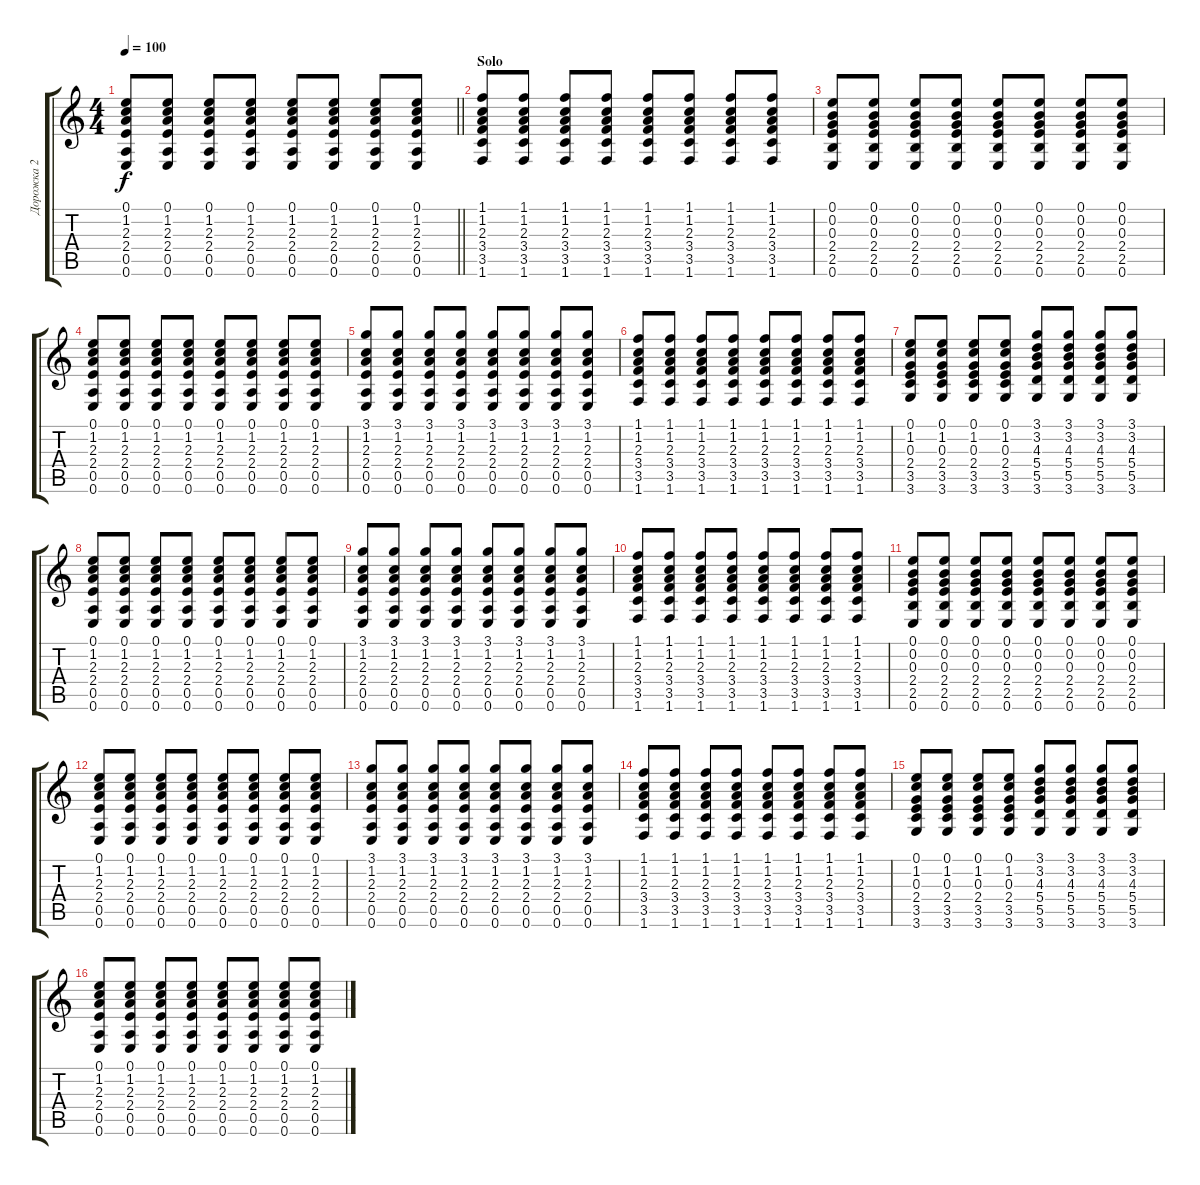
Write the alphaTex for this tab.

\track ("Дорожка 2" "Дорожка 2") {instrument acousticguitarnylon}
\staff {score tabs}
\tuning (E4 B3 G3 D3 A2 E2) {hide}
\ts (4 4)
\tempo 100
\clef g2
\barLineRight lightlight
\ks c
(0.1 1.2 2.3 2.4 0.5 0.6).8{dy f} (0.1 1.2 2.3 2.4 0.5 0.6).8 (0.1 1.2 2.3 2.4 0.5 0.6).8 (0.1 1.2 2.3 2.4 0.5 0.6).8 (0.1 1.2 2.3 2.4 0.5 0.6).8 (0.1 1.2 2.3 2.4 0.5 0.6).8 (0.1 1.2 2.3 2.4 0.5 0.6).8 (0.1 1.2 2.3 2.4 0.5 0.6).8 |
\section ("" "Solo")
(1.1 1.2 2.3 3.4 3.5 1.6).8 (1.1 1.2 2.3 3.4 3.5 1.6).8 (1.1 1.2 2.3 3.4 3.5 1.6).8 (1.1 1.2 2.3 3.4 3.5 1.6).8 (1.1 1.2 2.3 3.4 3.5 1.6).8 (1.1 1.2 2.3 3.4 3.5 1.6).8 (1.1 1.2 2.3 3.4 3.5 1.6).8 (1.1 1.2 2.3 3.4 3.5 1.6).8 |
(0.1 0.2 0.3 2.4 2.5 0.6).8 (0.1 0.2 0.3 2.4 2.5 0.6).8 (0.1 0.2 0.3 2.4 2.5 0.6).8 (0.1 0.2 0.3 2.4 2.5 0.6).8 (0.1 0.2 0.3 2.4 2.5 0.6).8 (0.1 0.2 0.3 2.4 2.5 0.6).8 (0.1 0.2 0.3 2.4 2.5 0.6).8 (0.1 0.2 0.3 2.4 2.5 0.6).8 |
(0.1 1.2 2.3 2.4 0.5 0.6).8 (0.1 1.2 2.3 2.4 0.5 0.6).8 (0.1 1.2 2.3 2.4 0.5 0.6).8 (0.1 1.2 2.3 2.4 0.5 0.6).8 (0.1 1.2 2.3 2.4 0.5 0.6).8 (0.1 1.2 2.3 2.4 0.5 0.6).8 (0.1 1.2 2.3 2.4 0.5 0.6).8 (0.1 1.2 2.3 2.4 0.5 0.6).8 |
(3.1 1.2 2.3 2.4 0.5 0.6).8 (3.1 1.2 2.3 2.4 0.5 0.6).8 (3.1 1.2 2.3 2.4 0.5 0.6).8 (3.1 1.2 2.3 2.4 0.5 0.6).8 (3.1 1.2 2.3 2.4 0.5 0.6).8 (3.1 1.2 2.3 2.4 0.5 0.6).8 (3.1 1.2 2.3 2.4 0.5 0.6).8 (3.1 1.2 2.3 2.4 0.5 0.6).8 |
(1.1 1.2 2.3 3.4 3.5 1.6).8 (1.1 1.2 2.3 3.4 3.5 1.6).8 (1.1 1.2 2.3 3.4 3.5 1.6).8 (1.1 1.2 2.3 3.4 3.5 1.6).8 (1.1 1.2 2.3 3.4 3.5 1.6).8 (1.1 1.2 2.3 3.4 3.5 1.6).8 (1.1 1.2 2.3 3.4 3.5 1.6).8 (1.1 1.2 2.3 3.4 3.5 1.6).8 |
(0.1 1.2 0.3 2.4 3.5 3.6).8 (0.1 1.2 0.3 2.4 3.5 3.6).8 (0.1 1.2 0.3 2.4 3.5 3.6).8 (0.1 1.2 0.3 2.4 3.5 3.6).8 (3.1 3.2 4.3 5.4 5.5 3.6).8 (3.1 3.2 4.3 5.4 5.5 3.6).8 (3.1 3.2 4.3 5.4 5.5 3.6).8 (3.1 3.2 4.3 5.4 5.5 3.6).8 |
(0.1 1.2 2.3 2.4 0.5 0.6).8 (0.1 1.2 2.3 2.4 0.5 0.6).8 (0.1 1.2 2.3 2.4 0.5 0.6).8 (0.1 1.2 2.3 2.4 0.5 0.6).8 (0.1 1.2 2.3 2.4 0.5 0.6).8 (0.1 1.2 2.3 2.4 0.5 0.6).8 (0.1 1.2 2.3 2.4 0.5 0.6).8 (0.1 1.2 2.3 2.4 0.5 0.6).8 |
(3.1 1.2 2.3 2.4 0.5 0.6).8 (3.1 1.2 2.3 2.4 0.5 0.6).8 (3.1 1.2 2.3 2.4 0.5 0.6).8 (3.1 1.2 2.3 2.4 0.5 0.6).8 (3.1 1.2 2.3 2.4 0.5 0.6).8 (3.1 1.2 2.3 2.4 0.5 0.6).8 (3.1 1.2 2.3 2.4 0.5 0.6).8 (3.1 1.2 2.3 2.4 0.5 0.6).8 |
(1.1 1.2 2.3 3.4 3.5 1.6).8 (1.1 1.2 2.3 3.4 3.5 1.6).8 (1.1 1.2 2.3 3.4 3.5 1.6).8 (1.1 1.2 2.3 3.4 3.5 1.6).8 (1.1 1.2 2.3 3.4 3.5 1.6).8 (1.1 1.2 2.3 3.4 3.5 1.6).8 (1.1 1.2 2.3 3.4 3.5 1.6).8 (1.1 1.2 2.3 3.4 3.5 1.6).8 |
(0.1 0.2 0.3 2.4 2.5 0.6).8 (0.1 0.2 0.3 2.4 2.5 0.6).8 (0.1 0.2 0.3 2.4 2.5 0.6).8 (0.1 0.2 0.3 2.4 2.5 0.6).8 (0.1 0.2 0.3 2.4 2.5 0.6).8 (0.1 0.2 0.3 2.4 2.5 0.6).8 (0.1 0.2 0.3 2.4 2.5 0.6).8 (0.1 0.2 0.3 2.4 2.5 0.6).8 |
(0.1 1.2 2.3 2.4 0.5 0.6).8 (0.1 1.2 2.3 2.4 0.5 0.6).8 (0.1 1.2 2.3 2.4 0.5 0.6).8 (0.1 1.2 2.3 2.4 0.5 0.6).8 (0.1 1.2 2.3 2.4 0.5 0.6).8 (0.1 1.2 2.3 2.4 0.5 0.6).8 (0.1 1.2 2.3 2.4 0.5 0.6).8 (0.1 1.2 2.3 2.4 0.5 0.6).8 |
(3.1 1.2 2.3 2.4 0.5 0.6).8 (3.1 1.2 2.3 2.4 0.5 0.6).8 (3.1 1.2 2.3 2.4 0.5 0.6).8 (3.1 1.2 2.3 2.4 0.5 0.6).8 (3.1 1.2 2.3 2.4 0.5 0.6).8 (3.1 1.2 2.3 2.4 0.5 0.6).8 (3.1 1.2 2.3 2.4 0.5 0.6).8 (3.1 1.2 2.3 2.4 0.5 0.6).8 |
(1.1 1.2 2.3 3.4 3.5 1.6).8 (1.1 1.2 2.3 3.4 3.5 1.6).8 (1.1 1.2 2.3 3.4 3.5 1.6).8 (1.1 1.2 2.3 3.4 3.5 1.6).8 (1.1 1.2 2.3 3.4 3.5 1.6).8 (1.1 1.2 2.3 3.4 3.5 1.6).8 (1.1 1.2 2.3 3.4 3.5 1.6).8 (1.1 1.2 2.3 3.4 3.5 1.6).8 |
(0.1 1.2 0.3 2.4 3.5 3.6).8 (0.1 1.2 0.3 2.4 3.5 3.6).8 (0.1 1.2 0.3 2.4 3.5 3.6).8 (0.1 1.2 0.3 2.4 3.5 3.6).8 (3.1 3.2 4.3 5.4 5.5 3.6).8 (3.1 3.2 4.3 5.4 5.5 3.6).8 (3.1 3.2 4.3 5.4 5.5 3.6).8 (3.1 3.2 4.3 5.4 5.5 3.6).8 |
(0.1 1.2 2.3 2.4 0.5 0.6).8 (0.1 1.2 2.3 2.4 0.5 0.6).8 (0.1 1.2 2.3 2.4 0.5 0.6).8 (0.1 1.2 2.3 2.4 0.5 0.6).8 (0.1 1.2 2.3 2.4 0.5 0.6).8 (0.1 1.2 2.3 2.4 0.5 0.6).8 (0.1 1.2 2.3 2.4 0.5 0.6).8 (0.1 1.2 2.3 2.4 0.5 0.6).8
